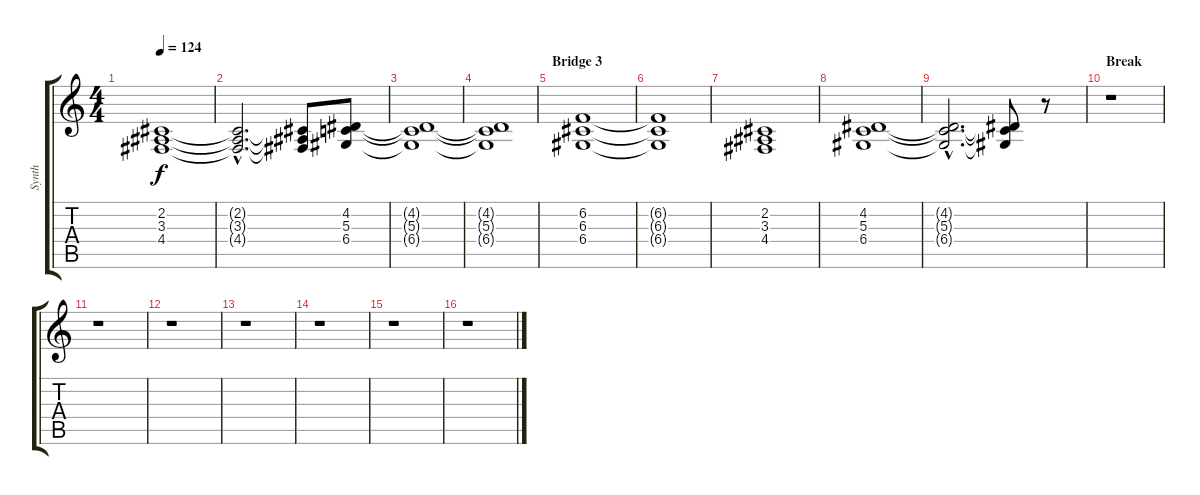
\track ("Synth" "Synth") {instrument synthstrings1}
\staff {score tabs}
\tuning (E4 B3 G3 D3 A2 E2) {hide}
\ts (4 4)
\tempo 124
\clef g2
\ks c
(2.2{t} 3.3{t} 4.4{t}).1{dy f} |
(2.2{hac t} 3.3{hac t} 4.4{hac t}).2{d} (2.2{t} 3.3{t} 4.4{t}).8 (4.2 5.3 6.4).8 |
(4.2{t} 5.3{t} 6.4{t}).1 |
(4.2{t} 5.3{t} 6.4{t}).1 |
\section ("" "Bridge 3")
(6.2 6.3 6.4).1 |
(6.2{t} 6.3{t} 6.4{t}).1 |
(2.2 3.3 4.4).1 |
(4.2 5.3 6.4).1 |
(4.2{hac t} 5.3{hac t} 6.4{hac t}).2{d} (4.2{t} 5.3{t} 6.4{t}).8 r.8 |
\section ("" "Break")
r.1 |
r.1 |
r.1 |
r.1 |
r.1 |
r.1 |
r.1
